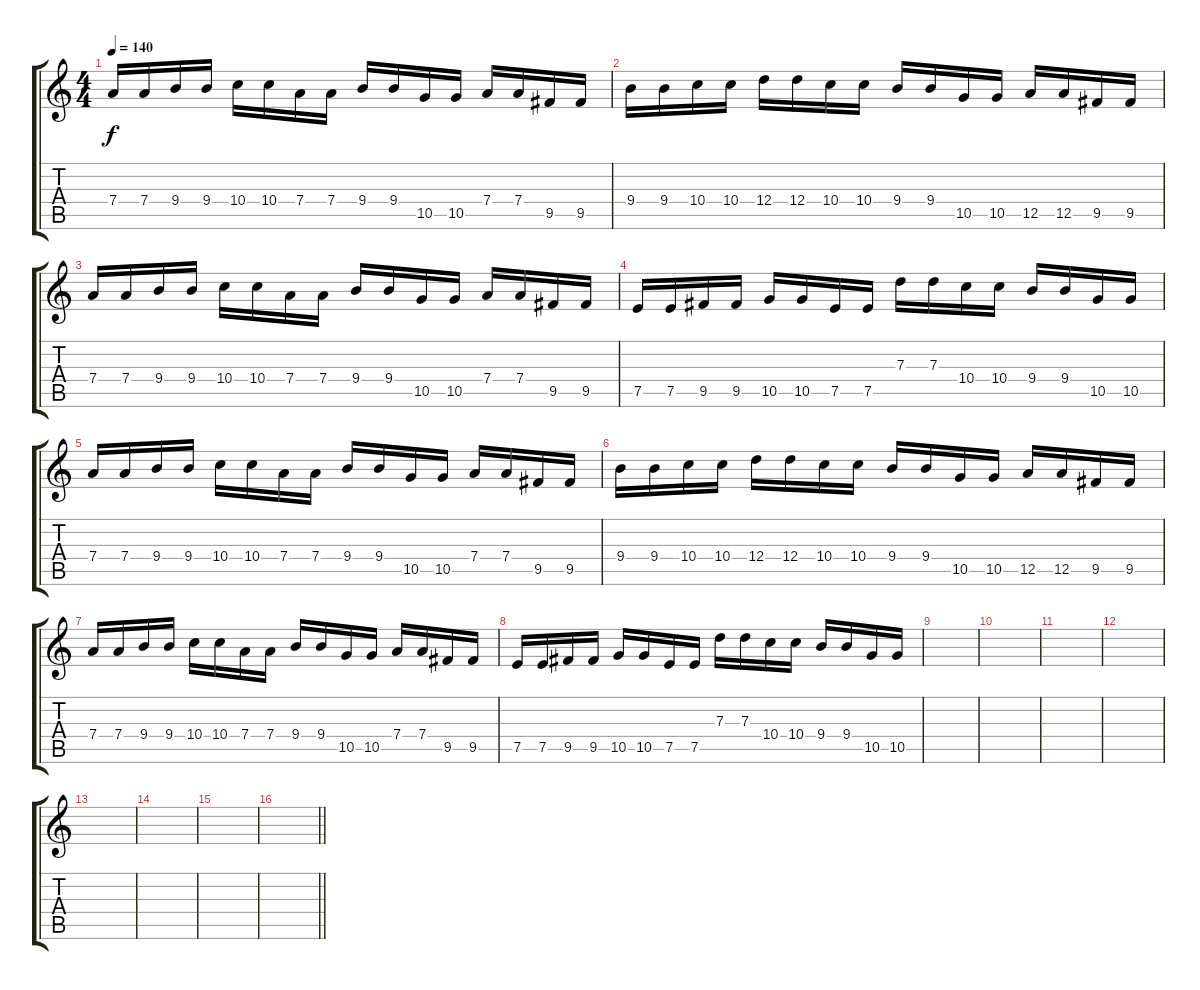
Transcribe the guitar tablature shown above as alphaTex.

\track "" {instrument distortionguitar}
\staff {score tabs}
\tuning (E4 B3 G3 D3 A2 E2) {hide}
\ts (4 4)
\tempo 140
\clef g2
\ks c
7.4.16{dy f instrument distortionguitar} 7.4.16 9.4.16 9.4.16 10.4.16 10.4.16 7.4.16 7.4.16 9.4.16 9.4.16 10.5.16 10.5.16 7.4.16 7.4.16 9.5.16 9.5.16 |
9.4.16 9.4.16 10.4.16 10.4.16 12.4.16 12.4.16 10.4.16 10.4.16 9.4.16 9.4.16 10.5.16 10.5.16 12.5.16 12.5.16 9.5.16 9.5.16 |
7.4.16 7.4.16 9.4.16 9.4.16 10.4.16 10.4.16 7.4.16 7.4.16 9.4.16 9.4.16 10.5.16 10.5.16 7.4.16 7.4.16 9.5.16 9.5.16 |
7.5.16 7.5.16 9.5.16 9.5.16 10.5.16 10.5.16 7.5.16 7.5.16 7.3.16 7.3.16 10.4.16 10.4.16 9.4.16 9.4.16 10.5.16 10.5.16 |
7.4.16 7.4.16 9.4.16 9.4.16 10.4.16 10.4.16 7.4.16 7.4.16 9.4.16 9.4.16 10.5.16 10.5.16 7.4.16 7.4.16 9.5.16 9.5.16 |
9.4.16 9.4.16 10.4.16 10.4.16 12.4.16 12.4.16 10.4.16 10.4.16 9.4.16 9.4.16 10.5.16 10.5.16 12.5.16 12.5.16 9.5.16 9.5.16 |
7.4.16 7.4.16 9.4.16 9.4.16 10.4.16 10.4.16 7.4.16 7.4.16 9.4.16 9.4.16 10.5.16 10.5.16 7.4.16 7.4.16 9.5.16 9.5.16 |
7.5.16 7.5.16 9.5.16 9.5.16 10.5.16 10.5.16 7.5.16 7.5.16 7.3.16 7.3.16 10.4.16 10.4.16 9.4.16 9.4.16 10.5.16 10.5.16 |
|
|
|
|
|
|
|
\barLineRight lightlight
